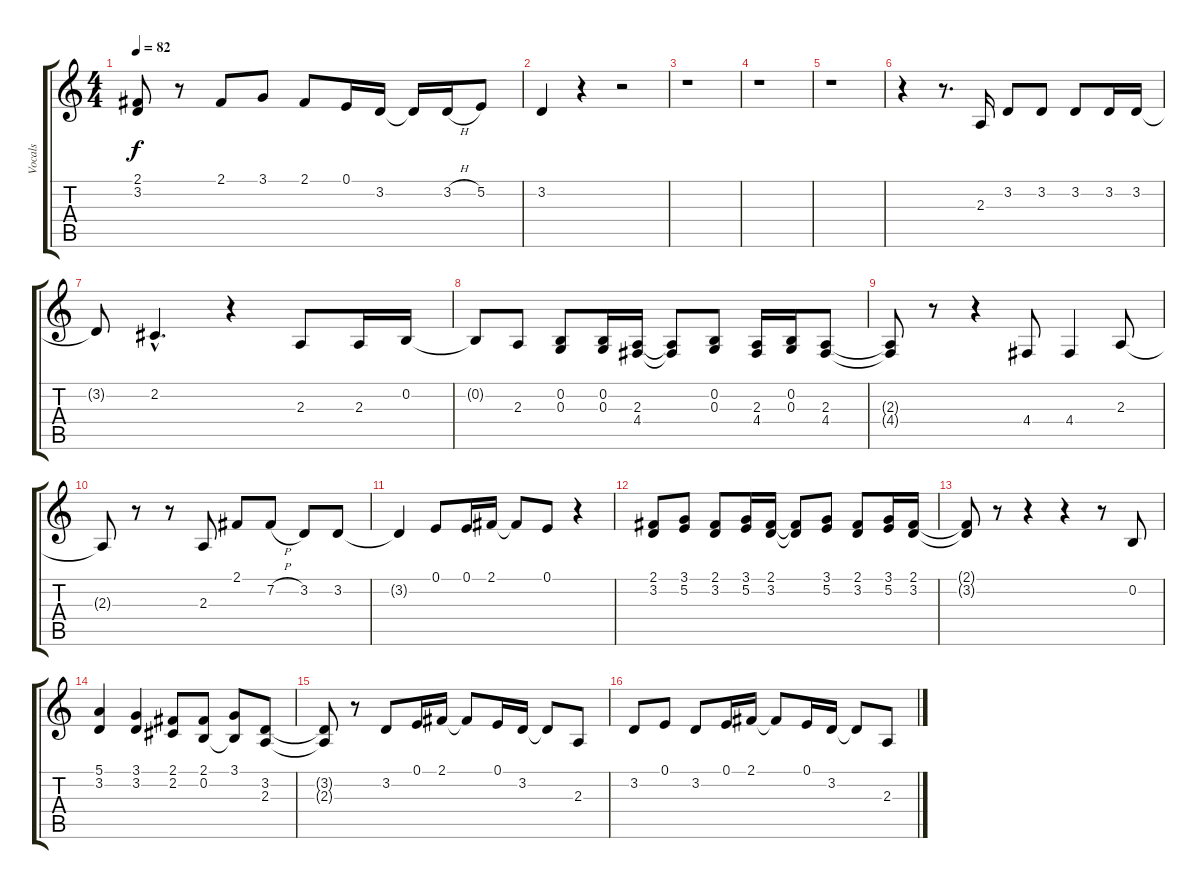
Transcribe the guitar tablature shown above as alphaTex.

\track ("Vocals" "Vocals") {instrument lead2sawtooth}
\staff {score tabs}
\tuning (E4 B3 G3 D3 A2 E2) {hide}
\ts (4 4)
\tempo 82
\clef g2
\ks c
(2.1{t} 3.2{t}).8{dy f} r.8 2.1.8 3.1.8 2.1.8 0.1.16 3.2.16 3.2{t}.16 3.2{h}.16 5.2.8 |
3.2.4 r.4 r.2 |
r.1 |
r.1 |
r.1 |
r.4 r.8{d} 2.3.16 3.2.8 3.2.8 3.2.8 3.2.16 3.2.16 |
3.2{t}.8 2.2{hac}.4{d} r.4 2.3.8 2.3.16 0.2.16 |
0.2{t}.8 2.3.8 (0.2 0.3).8 (0.2 0.3).16 (2.3 4.4).16 (2.3{t} 4.4{t}).8 (0.2 0.3).8 (2.3 4.4).16 (0.2 0.3).16 (2.3 4.4).8 |
(2.3{t} 4.4{t}).8 r.8 r.4 4.4.8 4.4.4 2.3.8 |
2.3{t}.8 r.8 r.8 2.3.8 2.1.8 7.2{h}.8 3.2.8 3.2.8 |
3.2{t}.4 0.1.8 0.1.16 2.1.16 2.1{t}.8 0.1.8 r.4 |
(2.1 3.2).8 (3.1 5.2).8 (2.1 3.2).8 (3.1 5.2).16 (2.1 3.2).16 (2.1{t} 3.2{t}).8 (3.1 5.2).8 (2.1 3.2).8 (3.1 5.2).16 (2.1 3.2).16 |
(2.1{t} 3.2{t}).8 r.8 r.4 r.4 r.8 0.2.8 |
(5.1 3.2).4 (3.1 3.2).4 (2.1 2.2).8 (2.1 0.2).8 (3.1 0.2{t}).8 (3.2 2.3).8 |
(3.2{t} 2.3{t}).8 r.8 3.2.8 0.1.16 2.1.16 2.1{t}.8 0.1.16 3.2.16 3.2{t}.8 2.3.8 |
3.2.8 0.1.8 3.2.8 0.1.16 2.1.16 2.1{t}.8 0.1.16 3.2.16 3.2{t}.8 2.3.8
